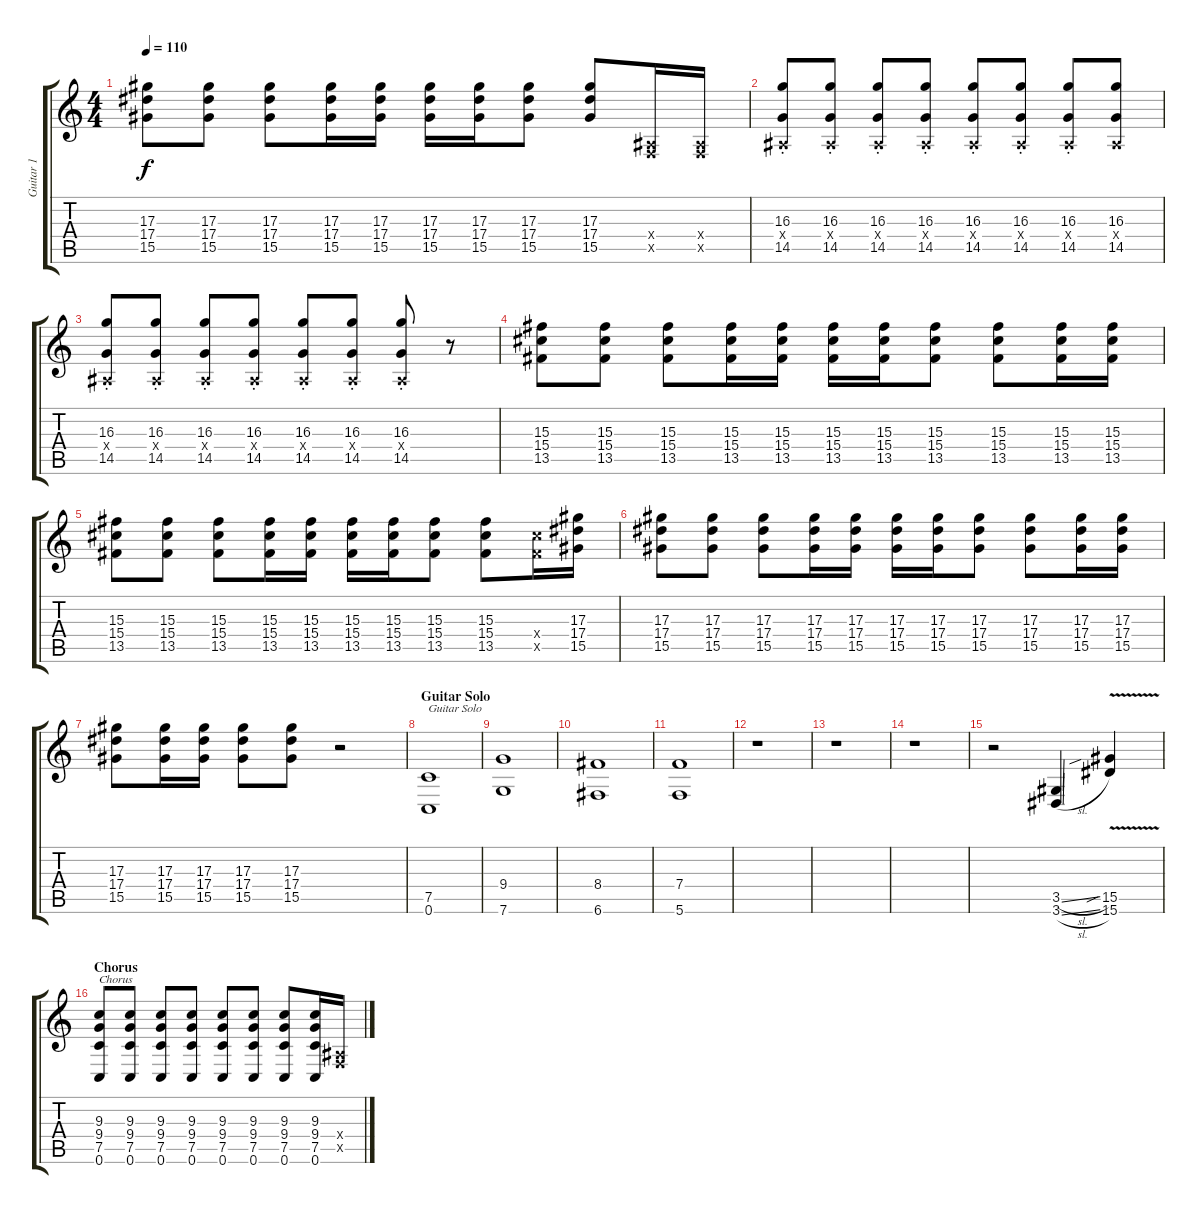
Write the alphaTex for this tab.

\track ("Guitar 1" "Guitar 1") {instrument distortionguitar}
\staff {score tabs}
\tuning (C4 G3 Eb3 Bb2 F2 C2) {hide}
\ts (4 4)
\tempo 110
\clef g2
\ks c
(17.3 17.4 15.5).8{dy f} (17.3 17.4 15.5).8 (17.3 17.4 15.5).8 (17.3 17.4 15.5).16 (17.3 17.4 15.5).16 (17.3 17.4 15.5).16 (17.3 17.4 15.5).16 (17.3 17.4 15.5).8 (17.3 17.4 15.5).8 (0.4{x} 0.5{x}).16 (0.4{x} 0.5{x}).16 |
(16.3{st} 0.4{x} 14.5{st}).8 (16.3{st} 0.4{x} 14.5{st}).8 (16.3{st} 0.4{x} 14.5{st}).8 (16.3{st} 0.4{x} 14.5{st}).8 (16.3{st} 0.4{x} 14.5{st}).8 (16.3{st} 0.4{x} 14.5{st}).8 (16.3{st} 0.4{x} 14.5{st}).8 (16.3 0.4{x} 14.5).8 |
(16.3{st} 0.4{x} 14.5{st}).8 (16.3{st} 0.4{x} 14.5{st}).8 (16.3{st} 0.4{x} 14.5{st}).8 (16.3{st} 0.4{x} 14.5{st}).8 (16.3{st} 0.4{x} 14.5{st}).8 (16.3{st} 0.4{x} 14.5{st}).8 (16.3{st} 0.4{x} 14.5{st}).8 r.8 |
(15.3 15.4 13.5).8 (15.3 15.4 13.5).8 (15.3 15.4 13.5).8 (15.3 15.4 13.5).16 (15.3 15.4 13.5).16 (15.3 15.4 13.5).16 (15.3 15.4 13.5).16 (15.3 15.4 13.5).8 (15.3 15.4 13.5).8 (15.3 15.4 13.5).16 (15.3 15.4 13.5).16 |
(15.3 15.4 13.5).8 (15.3 15.4 13.5).8 (15.3 15.4 13.5).8 (15.3 15.4 13.5).16 (15.3 15.4 13.5).16 (15.3 15.4 13.5).16 (15.3 15.4 13.5).16 (15.3 15.4 13.5).8 (15.3 15.4 13.5).8 (15.4{x} 13.5{x}).16 (17.3 17.4 15.5).16 |
(17.3 17.4 15.5).8 (17.3 17.4 15.5).8 (17.3 17.4 15.5).8 (17.3 17.4 15.5).16 (17.3 17.4 15.5).16 (17.3 17.4 15.5).16 (17.3 17.4 15.5).16 (17.3 17.4 15.5).8 (17.3 17.4 15.5).8 (17.3 17.4 15.5).16 (17.3 17.4 15.5).16 |
(17.3 17.4 15.5).8 (17.3 17.4 15.5).16 (17.3 17.4 15.5).16 (17.3 17.4 15.5).8 (17.3 17.4 15.5).8 r.2 |
\section ("" "Guitar Solo")
(7.5 0.6).1{txt "Guitar Solo"} |
(9.4 7.6).1 |
(8.4 6.6).1 |
(7.4 5.6).1 |
r.1 |
r.1 |
r.1 |
r.2 (3.5{sl} 3.6{sl}).4 (15.5{v sib} 15.6).4 |
\section ("" "Chorus")
(9.3 9.4 7.5 0.6).8{txt "Chorus"} (9.3 9.4 7.5 0.6).8 (9.3 9.4 7.5 0.6).8 (9.3 9.4 7.5 0.6).8 (9.3 9.4 7.5 0.6).8 (9.3 9.4 7.5 0.6).8 (9.3 9.4 7.5 0.6).8 (9.3 9.4 7.5 0.6).16 (0.4{x} 0.5{x}).16
